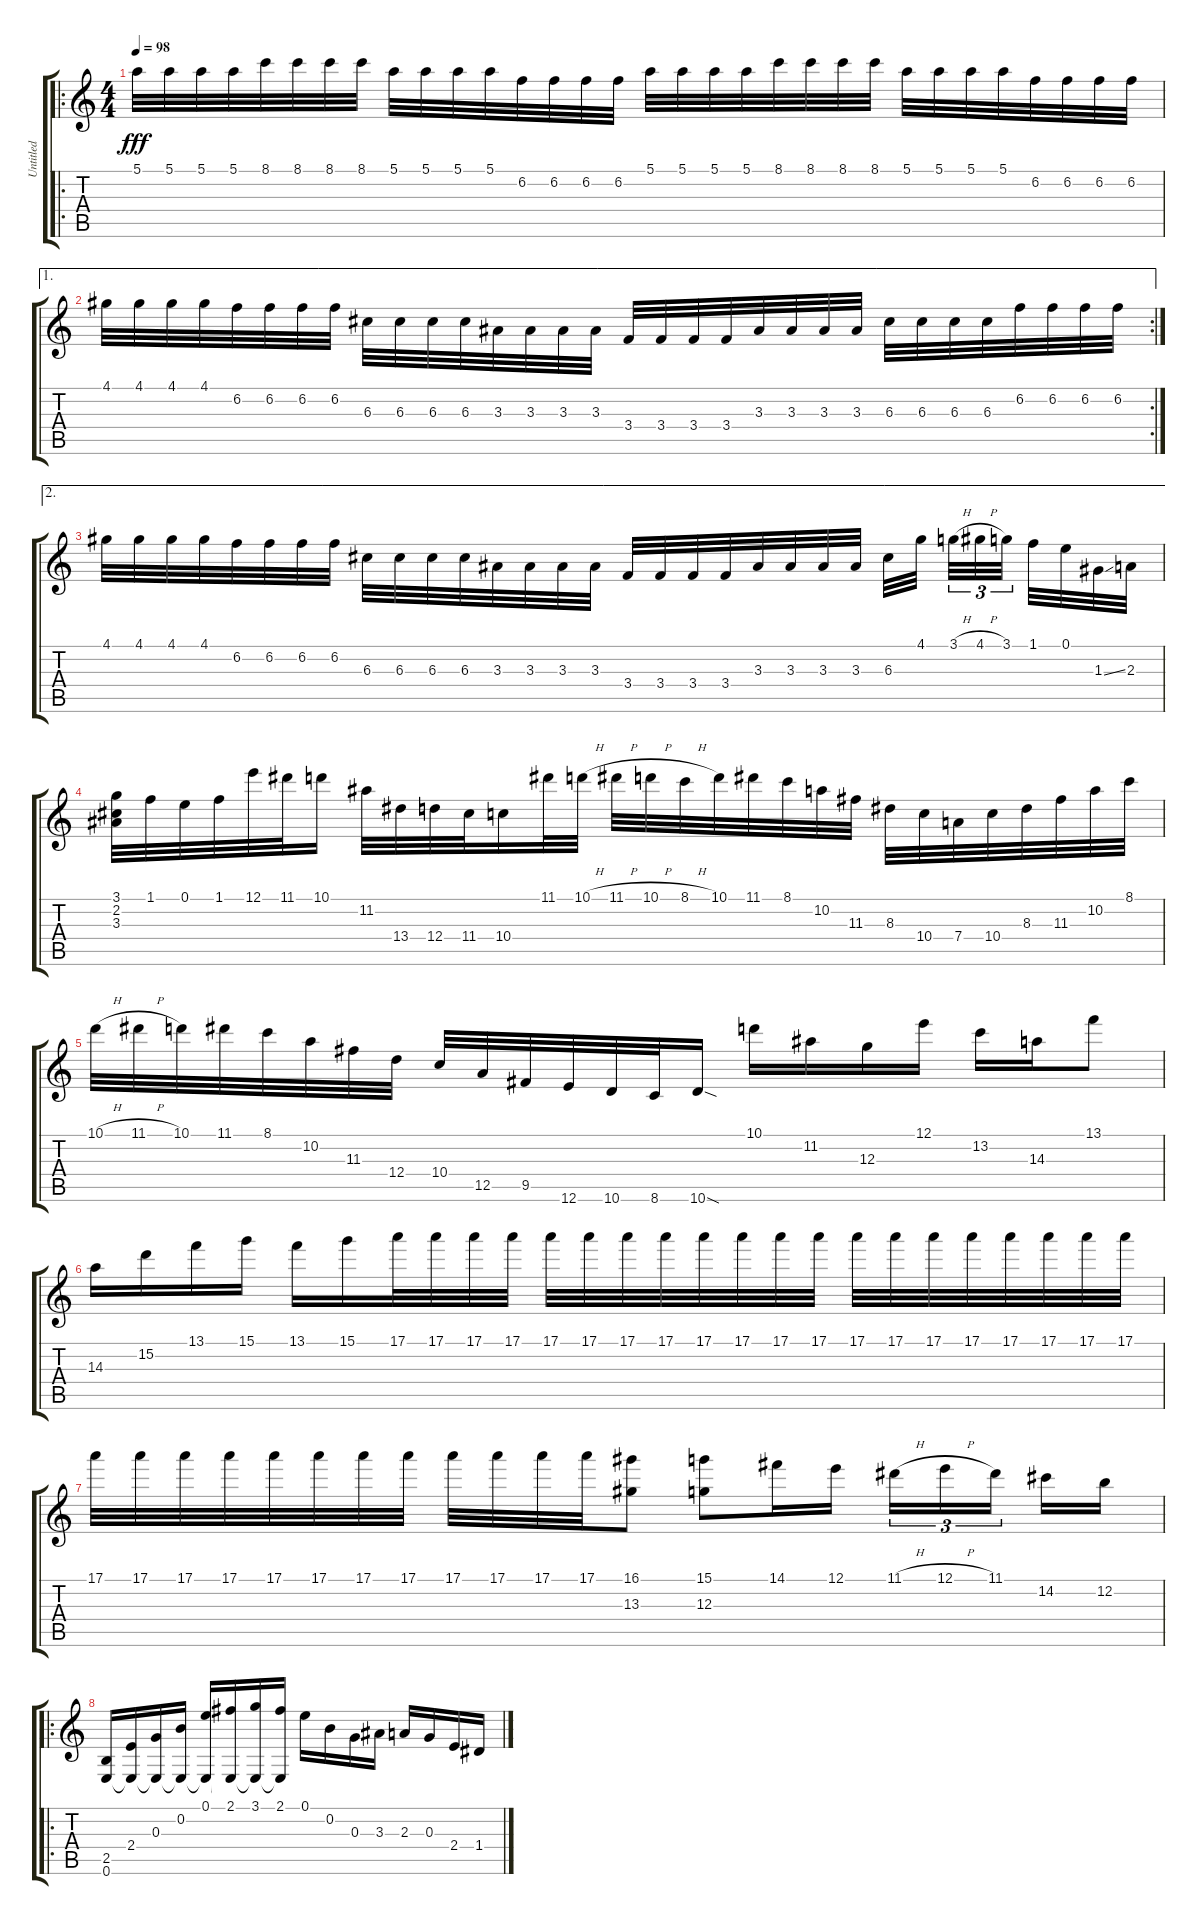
\track ("Untitled" "Untitled") {instrument acousticguitarnylon}
\staff {score tabs}
\tuning (E4 B3 G3 D3 A2 E2) {hide}
\ro
\ts (4 4)
\tempo 98
\clef g2
\ks c
5.1.32{dy fff} 5.1.32 5.1.32 5.1.32 8.1.32 8.1.32 8.1.32 8.1.32 5.1.32 5.1.32 5.1.32 5.1.32 6.2.32 6.2.32 6.2.32 6.2.32 5.1.32 5.1.32 5.1.32 5.1.32 8.1.32 8.1.32 8.1.32 8.1.32 5.1.32 5.1.32 5.1.32 5.1.32 6.2.32 6.2.32 6.2.32 6.2.32 |
\ae 1
\rc 2
4.1.32 4.1.32 4.1.32 4.1.32 6.2.32 6.2.32 6.2.32 6.2.32 6.3.32 6.3.32 6.3.32 6.3.32 3.3.32 3.3.32 3.3.32 3.3.32 3.4.32 3.4.32 3.4.32 3.4.32 3.3.32 3.3.32 3.3.32 3.3.32 6.3.32 6.3.32 6.3.32 6.3.32 6.2.32 6.2.32 6.2.32 6.2.32 |
\ae 2
4.1.32 4.1.32 4.1.32 4.1.32 6.2.32 6.2.32 6.2.32 6.2.32 6.3.32 6.3.32 6.3.32 6.3.32 3.3.32 3.3.32 3.3.32 3.3.32 3.4.32 3.4.32 3.4.32 3.4.32 3.3.32 3.3.32 3.3.32 3.3.32 6.3.32 4.1.32{beam splitsecondary} 3.1{h}.32{tu (3 2)} 4.1{h}.32{tu (3 2)} 3.1.32{tu (3 2) beam splitsecondary} 1.1.32 0.1.32 1.3{ss}.32 2.3.32 |
(3.1 2.2 3.3).32 1.1.32 0.1.32 1.1.32 12.1.32 11.1.32 10.1.16 11.2.32 13.4.32 12.4.32 11.4.32 10.4.16 11.1.32 10.1{h}.32 11.1{h}.32 10.1{h}.32 8.1{h}.32 10.1.32 11.1.32 8.1.32 10.2.32 11.3.32 8.3.32 10.4.32 7.4.32 10.4.32 8.3.32 11.3.32 10.2.32 8.1.32 |
10.1{h}.32 11.1{h}.32 10.1.32 11.1.32 8.1.32 10.2.32 11.3.32 12.4.32 10.4.32 12.5.32 9.5.32 12.6.32 10.6.32 8.6.32 10.6{sod}.16 10.1.16 11.2.16 12.3.16 12.1.16 13.2.16 14.3.16 13.1.8 |
14.3.16 15.2.16 13.1.16 15.1.16 13.1.16 15.1.16 17.1.32 17.1.32 17.1.32 17.1.32 17.1.32 17.1.32 17.1.32 17.1.32 17.1.32 17.1.32 17.1.32 17.1.32 17.1.32 17.1.32 17.1.32 17.1.32 17.1.32 17.1.32 17.1.32 17.1.32 |
17.1.32 17.1.32 17.1.32 17.1.32 17.1.32 17.1.32 17.1.32 17.1.32 17.1.32 17.1.32 17.1.32 17.1.32 (16.1 13.3).8 (15.1 12.3).8 14.1.16 12.1.16 11.1{h}.16{tu (3 2)} 12.1{h}.16{tu (3 2)} 11.1.16{tu (3 2) beam splitsecondary} 14.2.16 12.2.16 |
\ro
(2.5 0.6).16 (2.4 0.6{t}).16 (0.3 0.6{t}).16 (0.2 0.6{t}).16 (0.1 0.6{t}).16 (2.1 0.6{t}).16 (3.1 0.6{t}).16 (2.1 0.6{t}).16 0.1.16 0.2.16 0.3.16 3.3.16 2.3.16 0.3.16 2.4.16 1.4.16
